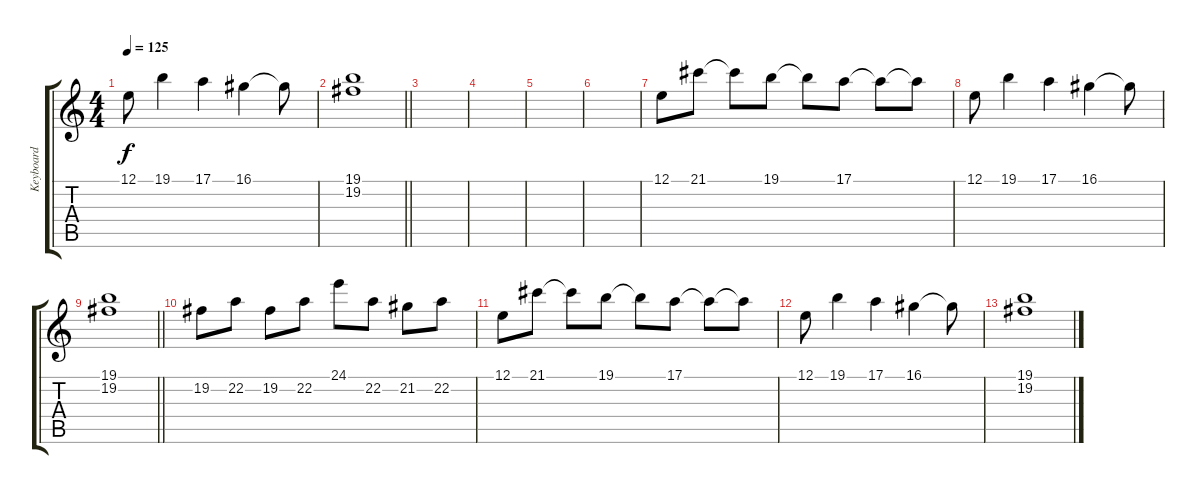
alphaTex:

\track ("Keyboard" "Keyboard") {instrument musicbox}
\staff {score tabs}
\tuning (E4 B3 G3 D3 A2 E2) {hide}
\ts (4 4)
\tempo 125
\clef g2
\ks c
12.1.8{dy f} 19.1.4 17.1.4 16.1.4 16.1{t}.8 |
\barLineRight lightlight
(19.1 19.2).1 |
|
|
|
|
12.1.8 21.1.8 21.1{t}.8 19.1.8 19.1{t}.8 17.1.8 17.1{t}.8 17.1{t}.8 |
12.1.8 19.1.4 17.1.4 16.1.4 16.1{t}.8 |
\barLineRight lightlight
(19.1 19.2).1 |
19.2.8 22.2.8 19.2.8 22.2.8 24.1.8 22.2.8 21.2.8 22.2.8 |
12.1.8 21.1.8 21.1{t}.8 19.1.8 19.1{t}.8 17.1.8 17.1{t}.8 17.1{t}.8 |
12.1.8 19.1.4 17.1.4 16.1.4 16.1{t}.8 |
(19.1 19.2).1
